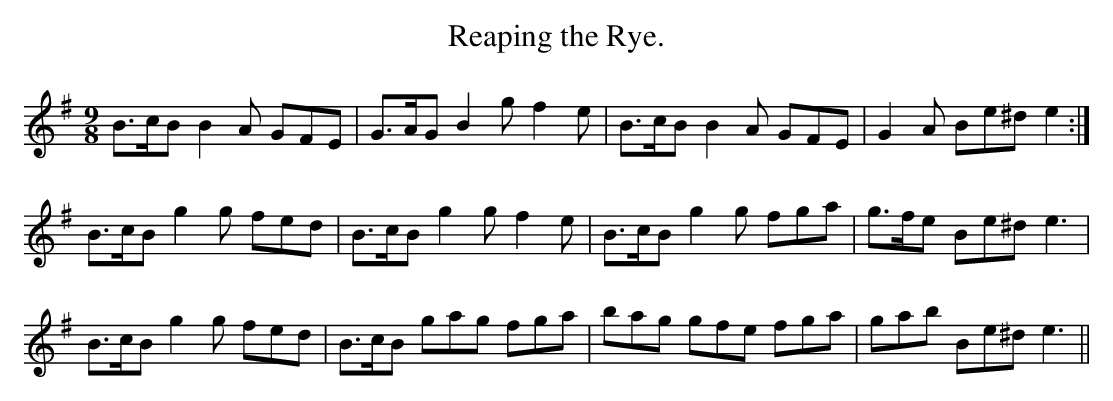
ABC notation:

X:1
T: Reaping the Rye.
M: 9/8
K: Em
B>cB B2 A GFE | G>AG B2 g f2 e | B>cB B2 A GFE | G2 A Be^d e2 :|
B>cB g2 g fed | B>cB g2 g f2 e | B>cB g2 g fga | g>fe Be^d e3 |
B>cB g2 g fed | B>cB gag fga | bag gfe fga | gab Be^d e3 ||
